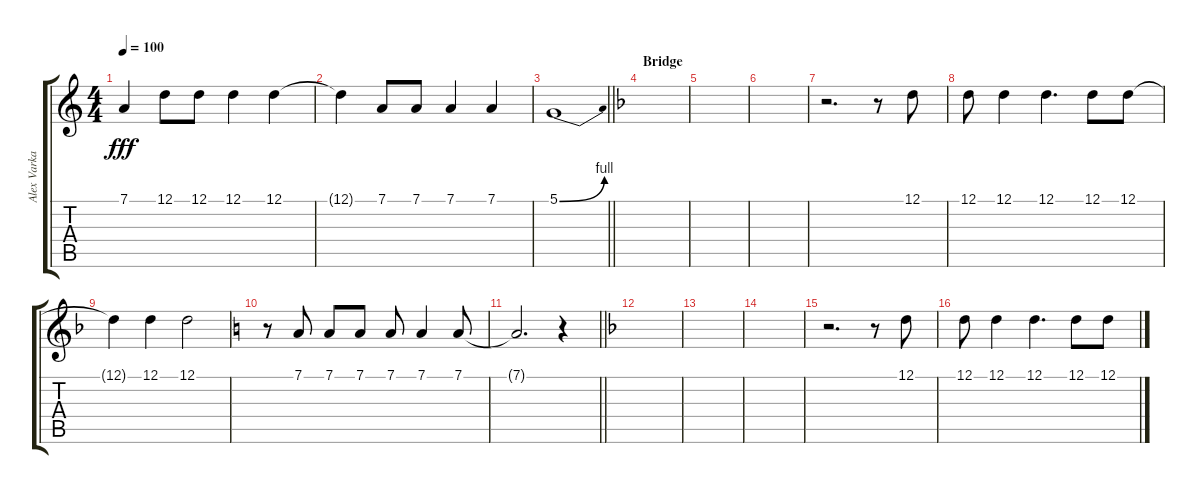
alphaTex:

\track ("Alex Varkatzas Voice" "Alex Varka") {instrument flute}
\staff {score tabs}
\tuning (D4 A3 F3 C3 G2 C2) {hide}
\ts (4 4)
\tempo 100
\clef g2
\ks c
7.1{t}.4{dy fff} 12.1.8 12.1.8 12.1.4 12.1.4 |
12.1{t}.4 7.1.8{instrument flute} 7.1.8 7.1.4 7.1.4 |
\barLineRight lightlight
5.1{be (bend 0 0 60 4)}.1 |
\section ("" "Bridge")
\ks f
|
|
|
r.2{d} r.8 12.1.8{instrument guitarharmonics} |
12.1.8 12.1.4 12.1.4{d} 12.1.8 12.1.8 |
12.1{t}.4 12.1.4 12.1.2 |
\ks c
r.8 7.1.8 7.1.8 7.1.8 7.1.8 7.1.4 7.1.8 |
\barLineRight lightlight
7.1{t}.2{d} r.4 |
\ks f
|
|
|
r.2{d} r.8 12.1.8{instrument guitarharmonics} |
12.1.8 12.1.4 12.1.4{d} 12.1.8 12.1.8
